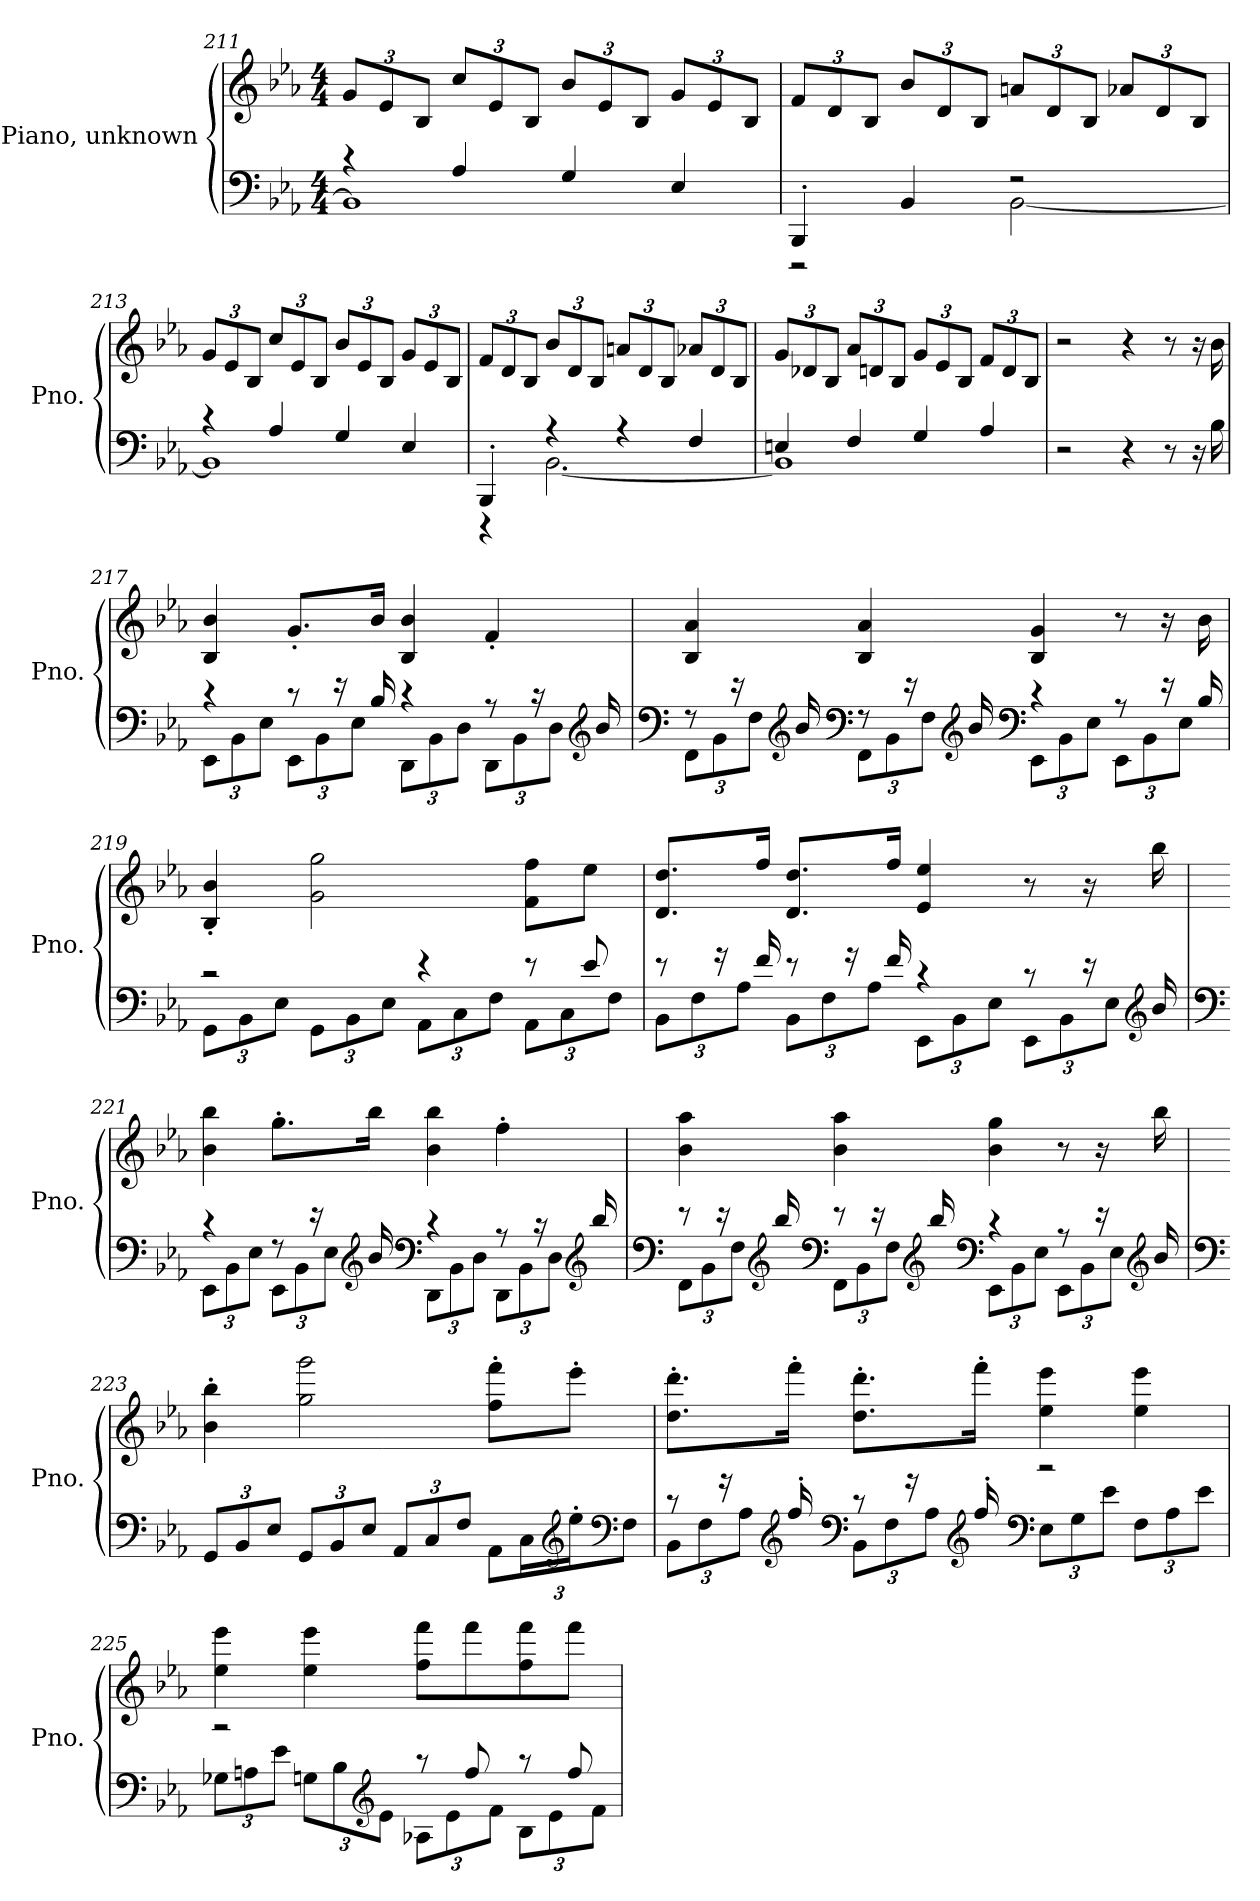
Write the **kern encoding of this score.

**kern	**kern
*part1	*part1
*staff2	*staff1
*I"Piano, unknown	*
*I'Pno.	*
!!LO:LB:g=z
*clefF4	*clefG2
*k[b-e-a-]	*k[b-e-a-]
*M4/4	*M4/4
=211	=211
*^	*
*	*	*Xbrackettup
4r	1BB-]	12g/L
.	.	12e-/
.	.	12B-/J
4A-/	.	12cc/L
.	.	12e-/
.	.	12B-/J
4G/	.	12b-/L
.	.	12e-/
.	.	12B-/J
4E-/	.	12g/L
.	.	12e-/
.	.	12B-/J
=212	=212	=212
4BBB-'/	2r	12f/L
.	.	12d/
.	.	12B-/J
4BB-/	.	12b-/L
.	.	12d/
.	.	12B-/J
2r	[2BB-\	12an/L
.	.	12d/
.	.	12B-/J
.	.	12a-X/L
.	.	12d/
.	.	12B-/J
=213	=213	=213
4r	1BB-]	12g/L
.	.	12e-/
.	.	12B-/J
4A-/	.	12cc/L
.	.	12e-/
.	.	12B-/J
4G/	.	12b-/L
.	.	12e-/
.	.	12B-/J
4E-/	.	12g/L
.	.	12e-/
.	.	12B-/J
!!LO:LB:g=z
=214	=214	=214
4BBB-'/	4r	12f/L
.	.	12d/
.	.	12B-/J
4r	[2.BB-\	12b-/L
.	.	12d/
.	.	12B-/J
4r	.	12an/L
.	.	12d/
.	.	12B-/J
4F/	.	12a-X/L
.	.	12d/
.	.	12B-/J
=215	=215	=215
4En/	1BB-]	12g/L
.	.	12d-X/
.	.	12B-/J
4F/	.	12a-/L
.	.	12dn/
.	.	12B-/J
4G/	.	12g/L
.	.	12e-/
.	.	12B-/J
4A-/	.	12f/L
.	.	12d/
.	.	12B-/J
*v	*v	*
=216	=216
2r	2r
4r	4r
8r	8r
16r	16r
16B-\	16b-\
!!LO:LB:g=z
=217	=217
*^	*
*	*Xbrackettup	*
4r	12EE-\L	4B-/ 4b-/
.	12BB-\	.
.	12E-\J	.
8r	12EE-\L	8.g'/L
.	12BB-\	.
16r	.	.
.	12E-\J	.
16B-/	.	16b-/Jk
4r	12DD\L	4B-/ 4b-/
.	12BB-\	.
.	12D\J	.
8r	12DD\L	4f'/
.	12BB-\	.
16r	.	.
.	12D\J	.
*clefG2	*	*
16b-/	.	.
!!LO:PB:g=z
=218	=218	=218
*clefF4	*	*
8r	12FF\L	4B-/ 4a-/
.	12BB-\	.
16r	.	.
.	12F\J	.
*clefG2	*	*
16b-/	.	.
*clefF4	*	*
8r	12FF\L	4B-/ 4a-/
.	12BB-\	.
16r	.	.
.	12F\J	.
*clefG2	*	*
16b-/	.	.
*clefF4	*	*
4r	12EE-\L	4B-/ 4g/
.	12BB-\	.
.	12E-\J	.
8r	12EE-\L	8r
.	12BB-\	.
16r	.	16r
.	12E-\J	.
16B-/	.	16b-\
=219	=219	=219
2r	12GG\L	4B-/' 4b-/'
.	12BB-\	.
.	12E-\J	.
.	12GG\L	2g\ 2gg\
.	12BB-\	.
.	12E-\J	.
4r	12AA-\L	.
.	12C\	.
.	12F\J	.
8r	12AA-\L	8f\ 8ff\L
.	12C\	.
8e-/	.	8ee-\J
.	12F\J	.
!!LO:LB:g=z
=220	=220	=220
8r	12BB-\L	8.d/ 8.dd/L
.	12F\	.
16r	.	.
.	12A-\J	.
16f/	.	16ff/Jk
8r	12BB-\L	8.d/ 8.dd/L
.	12F\	.
16r	.	.
.	12A-\J	.
16f/	.	16ff/Jk
4r	12EE-\L	4e-/ 4ee-/
.	12BB-\	.
.	12E-\J	.
8r	12EE-\L	8r
.	12BB-\	.
16r	.	16r
.	12E-\J	.
*clefG2	*	*
16b-/	.	16bb-\
=221	=221	=221
*clefF4	*	*
4r	12EE-\L	4b-\ 4bb-\
.	12BB-\	.
.	12E-\J	.
8r	12EE-\L	8.gg'\L
.	12BB-\	.
16r	.	.
.	12E-\J	.
*clefG2	*	*
16b-/	.	16bb-\Jk
*clefF4	*	*
4r	12DD\L	4b-\ 4bb-\
.	12BB-\	.
.	12D\J	.
8r	12DD\L	4ff'\
.	12BB-\	.
16r	.	.
.	12D\J	.
*clefG2	*	*
16bb-/	.	.
!!LO:LB:g=z
=222	=222	=222
*clefF4	*	*
8r	12FF\L	4b-\ 4aa-\
.	12BB-\	.
16r	.	.
.	12F\J	.
*clefG2	*	*
16bb-/	.	.
*clefF4	*	*
8r	12FF\L	4b-\ 4aa-\
.	12BB-\	.
16r	.	.
.	12F\J	.
*clefG2	*	*
16bb-/	.	.
*clefF4	*	*
4r	12EE-\L	4b-\ 4gg\
.	12BB-\	.
.	12E-\J	.
8r	12EE-\L	8r
.	12BB-\	.
16r	.	16r
.	12E-\J	.
*clefG2	*	*
16b-/	.	16bb-\
*v	*v	*
=223	=223
*clefF4	*
12GG/L	4b-\' 4bb-\'
12BB-/	.
12E-/J	.
12GG/L	2gg\ 2ggg\
12BB-/	.
12E-/J	.
12AA-/L	.
12C/	.
12F/J	.
12AA-\L	8ff\' 8fff\'L
24C\L	.
*clefG2	*
24ee-'\J	8eee-'\J
*clefF4	*
12F\J	.
!!LO:LB:g=z
=224	=224
*^	*
8r	12BB-\L	8.dd\' 8.ddd\'L
.	12F\	.
16r	.	.
.	12A-\J	.
*clefG2	*	*
16ff'/	.	16fff'\Jk
*clefF4	*	*
8r	12BB-\L	8.dd\' 8.ddd\'L
.	12F\	.
16r	.	.
.	12A-\J	.
*clefG2	*	*
16ff'/	.	16fff'\Jk
*clefF4	*	*
2r	12E-\L	4ee-\ 4eee-\
.	12G\	.
.	12e-\J	.
.	12F\L	4ee-\ 4eee-\
.	12A-\	.
.	12e-\J	.
=225	=225	=225
2r	12G-X\L	4ee-\ 4eee-\
.	12An\	.
.	12e-\J	.
.	12Gn\L	4ee-\ 4eee-\
.	12B-\	.
*clefG2	*	*
.	12e-\J	.
8r	12A-X\L	8ff\ 8fff\L
.	12e-\	.
8ff/	.	8fff\
.	12f\J	.
8r	12B-\L	8ff\ 8fff\
.	12e-\	.
8ff/	.	8fff\J
.	12f\J	.
*v	*v	*
=	=
*-	*-
